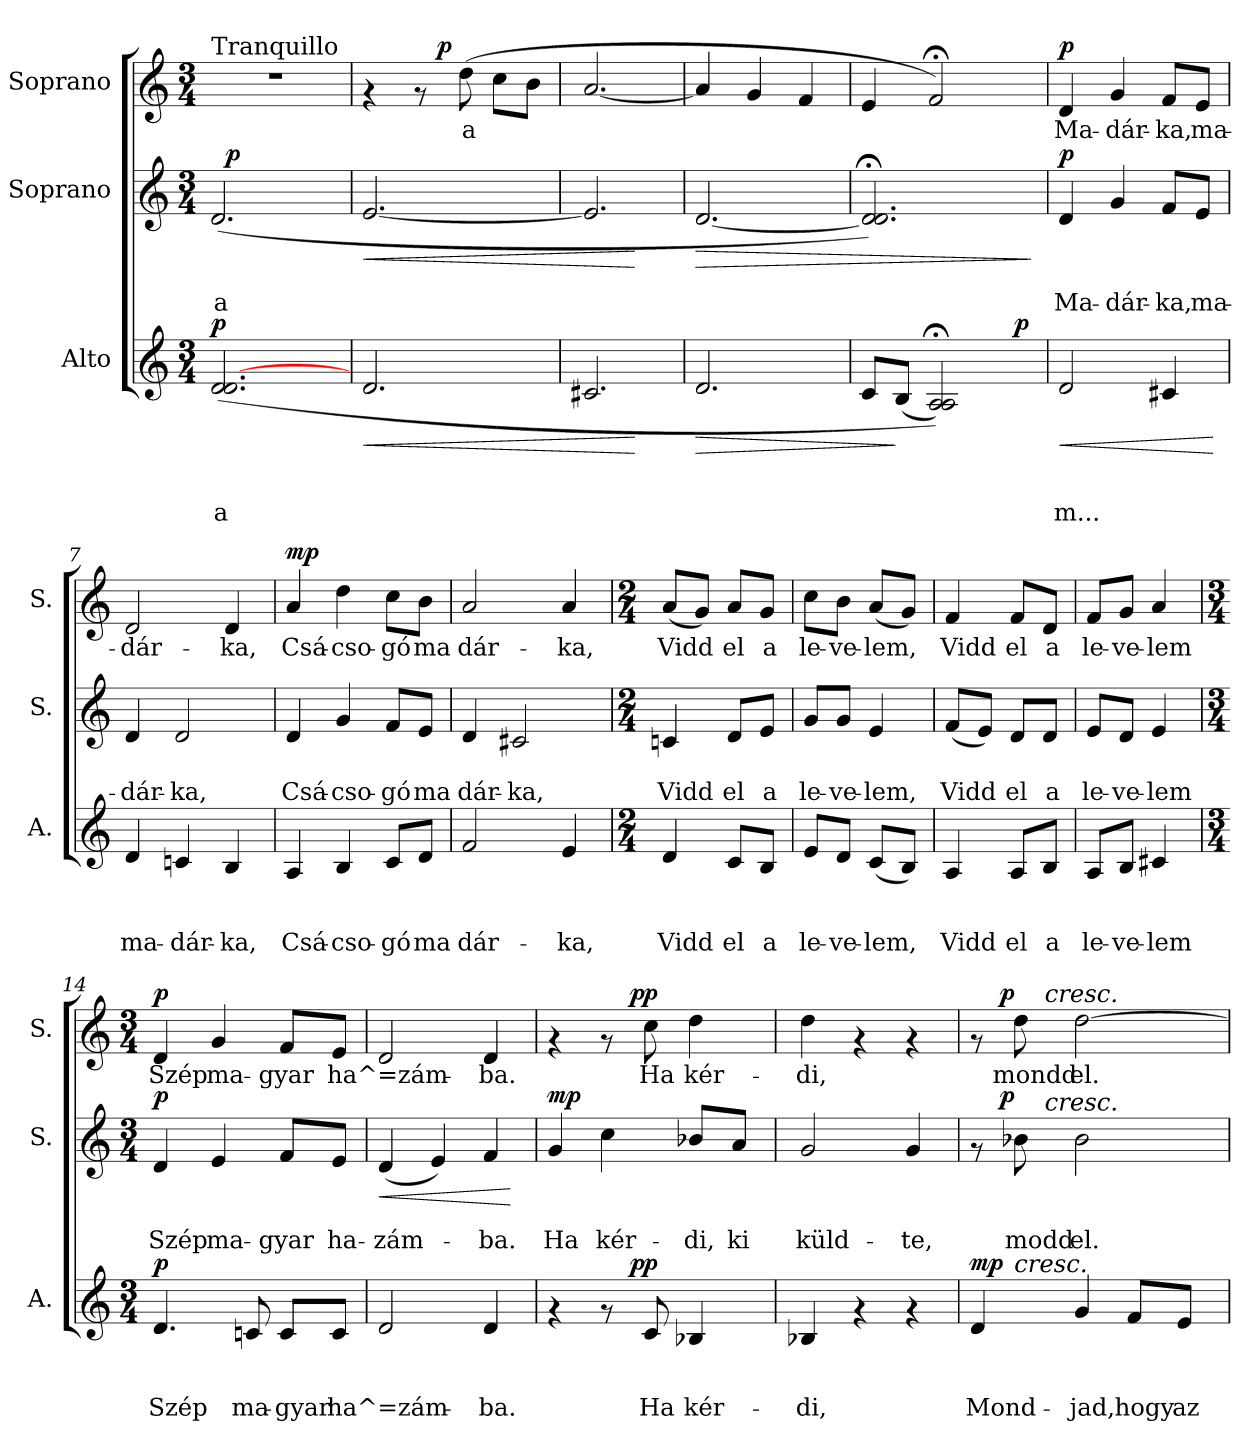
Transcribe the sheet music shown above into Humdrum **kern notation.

**kern	**text	**text	**text	**dynam	**kern	**text	**text	**dynam	**kern	**text	**dynam
*part3	*part3	*part3	*part3	*part3	*part2	*part2	*part2	*part2	*part1	*part1	*part1
*staff3	*staff3	*staff3	*staff3	*staff3	*staff2	*staff2	*staff2	*staff2	*staff1	*staff1	*staff1
*I"Alto	*	*	*	*	*I"Soprano	*	*	*	*I"Soprano	*	*
*I'A.	*	*	*	*	*I'S.	*	*	*	*I'S.	*	*
*clefG2	*	*	*	*	*clefG2	*	*	*	*clefG2	*	*
*k[]	*	*	*	*	*k[]	*	*	*	*k[]	*	*
*C:	*	*	*	*	*C:	*	*	*	*C:	*	*
*M3/4	*	*	*	*	*M3/4	*	*	*	*M3/4	*	*
*MM70	*	*	*	*	*MM70	*	*	*	*MM70	*	*
=1	=1	=1	=1	=1	=1	=1	=1	=1	=1	=1	=1
!	!	!	!	!	!	!	!	!	!LO:TX:a:t=Tranquillo	!	!
!	!	!	!LO:LY:b	!LO:DY:a	!	!	!LO:LY:b	!	!	!	!
*	*	*	*	*	*^	*	*	*	*	*	*
(<2.d/ [<2.d/	.	.	a	p	(<2.d/	32ryy	.	a	.	2.r	.	.
!	!	!	!	!	!	!	!	!	!LO:DY:a	!	!	!
.	.	.	.	.	.	2ryy	.	.	p	.	.	.
.	.	.	.	.	.	8..ryy	.	.	.	.	.	.
=2	=2	=2	=2	=2	=2	=2	=2	=2	=2	=2	=2	=2
!	!	!	!	!LO:HP:b	!	!	!	!	!LO:HP:b	!	!	!
*	*	*	*	*	*v	*v	*	*	*	*^	*	*
2.d/	.	.	.	<	[<2.e/	.	.	<	4rf	4ryy	.	.
.	.	.	.	.	.	.	.	.	8rf	16ryy	.	.
!	!	!	!	!	!	!	!	!	!	!	!	!LO:DY:a
.	.	.	.	.	.	.	.	.	.	4..ryy	.	p
!	!	!	!	!	!	!	!	!	!	!	!LO:LY:b	!
.	.	.	.	.	.	.	.	.	(>8dd\	.	a	.
.	.	.	.	.	.	.	.	.	8cc\L	.	.	.
.	.	.	.	.	.	.	.	.	8b\J	.	.	.
*	*	*	*	*	*	*	*	*	*v	*v	*	*
=3	=3	=3	=3	=3	=3	=3	=3	=3	=3	=3	=3
2.c#X/	.	.	.	.	2.e/]	.	.	.	[<2.a/	.	.
.	.	.	.	[	.	.	.	[	.	.	.
=4	=4	=4	=4	=4	=4	=4	=4	=4	=4	=4	=4
!	!	!	!	!LO:HP:b	!	!	!	!LO:HP:b	!	!	!
2.d/	.	.	.	>	[<2.d/	.	.	>	4a/]	.	.
.	.	.	.	.	.	.	.	.	4g/	.	.
.	.	.	.	.	.	.	.	.	4f/	.	.
=5	=5	=5	=5	=5	=5	=5	=5	=5	=5	=5	=5
*^	*	*	*	*	*	*	*	*	*	*	*
8c/L	2ryy	.	.	.	.	2.d/]; 2.d/;)	.	.	.	4e/	.	.
(8B/J	.	.	.	.	]	.	.	.	.	.	.	.
2A/; 2A/;))	.	.	.	.	.	.	.	.	.	2f;/)	.	.
.	8ryy	.	.	.	.	.	.	.	.	.	.	.
!	!	!	!	!	!LO:DY:a	!	!	!	!	!	!	!
.	8ryy	.	.	.	p	.	.	.	.	.	.	.
.	.	.	.	.	.	.	.	.	]	.	.	.
=6	=6	=6	=6	=6	=6	=6	=6	=6	=6	=6	=6	=6
!	!	!	!	!LO:LY:b	!LO:HP:b	!	!	!LO:LY:b	!LO:DY:a	!	!LO:LY:b	!LO:DY:a
*v	*v	*	*	*	*	*	*	*	*	*	*	*
2d/	.	.	m...	<	4d/	.	Ma-	p	4d/	Ma-	p
!	!	!	!	!	!	!	!LO:LY:b	!	!	!LO:LY:b	!
.	.	.	.	.	4g/	.	-dár-	.	4g/	-dár-	.
!	!	!	!	!	!	!	!LO:LY:b	!	!	!LO:LY:b	!
4c#X/	.	.	.	.	8f/L	.	-ka,	.	8f/L	-ka,	.
!	!	!	!	!	!	!	!LO:LY:b	!	!	!LO:LY:b	!
.	.	.	.	.	8e/J	.	ma-	.	8e/J	ma-	.
.	.	.	.	[	.	.	.	.	.	.	.
=7	=7	=7	=7	=7	=7	=7	=7	=7	=7	=7	=7
!	!	!	!LO:LY:b	!	!	!	!LO:LY:b	!	!	!LO:LY:b	!
4d/	.	.	ma-	.	4d/	.	-dár-	.	2d/	-dár-	.
!	!	!	!LO:LY:b	!	!	!	!LO:LY:b	!	!	!	!
4cn/	.	.	-dár-	.	2d/	.	-ka,	.	.	.	.
!	!	!	!LO:LY:b	!	!	!	!	!	!	!LO:LY:b	!
4B/	.	.	-ka,	.	.	.	.	.	4d/	-ka,	.
=8	=8	=8	=8	=8	=8	=8	=8	=8	=8	=8	=8
!	!	!	!LO:LY:b	!	!	!	!LO:LY:b	!LO:DY:a	!	!LO:LY:b	!
!	!	!	!	!	!	!	!	!LO:DY:n=1:b	!	!	!LO:DY:a
4A/	.	.	Csá-	.	4d/	.	Csá-	mp mp	4a/	Csá-	mp
!	!	!	!LO:LY:b	!	!	!	!LO:LY:b	!	!	!LO:LY:b	!
4B/	.	.	-cso-	.	4g/	.	-cso-	.	4dd\	-cso-	.
!	!	!	!LO:LY:b	!	!	!	!LO:LY:b	!	!	!LO:LY:b	!
8c/L	.	.	-gó	.	8f/L	.	-gó	.	8cc\L	-gó	.
!	!	!	!LO:LY:b	!	!	!	!LO:LY:b	!	!	!LO:LY:b	!
8d/J	.	.	ma	.	8e/J	.	ma	.	8b\J	ma	.
!!LO:LB:g=z
=9	=9	=9	=9	=9	=9	=9	=9	=9	=9	=9	=9
!	!	!	!LO:LY:b	!	!	!	!LO:LY:b	!	!	!LO:LY:b	!
2f/	.	.	dár-	.	4d/	.	dár-	.	2a/	dár-	.
!	!	!	!	!	!	!	!LO:LY:b	!	!	!	!
.	.	.	.	.	2c#X/	.	-ka,	.	.	.	.
!	!	!	!LO:LY:b	!	!	!	!	!	!	!LO:LY:b	!
4e/	.	.	-ka,	.	.	.	.	.	4a/	-ka,	.
=10	=10	=10	=10	=10	=10	=10	=10	=10	=10	=10	=10
*M2/4	*	*	*	*	*M2/4	*	*	*	*M2/4	*	*
!	!	!	!LO:LY:b	!	!	!	!LO:LY:b	!	!	!LO:LY:b	!
4d/	.	.	Vidd	.	4cn/	.	Vidd	.	(<8a/L	Vidd	.
.	.	.	.	.	.	.	.	.	8g/J)	.	.
!	!	!	!LO:LY:b	!	!	!	!LO:LY:b	!	!	!LO:LY:b	!
8c/L	.	.	el	.	8d/L	.	el	.	8a/L	el	.
!	!	!	!LO:LY:b	!	!	!	!LO:LY:b	!	!	!LO:LY:b	!
8B/J	.	.	a	.	8e/J	.	a	.	8g/J	a	.
=11	=11	=11	=11	=11	=11	=11	=11	=11	=11	=11	=11
!	!	!	!LO:LY:b	!	!	!	!LO:LY:b	!	!	!LO:LY:b	!
8e/L	.	.	le-	.	8g/L	.	le-	.	8cc\L	le-	.
!	!	!	!LO:LY:b	!	!	!	!LO:LY:b	!	!	!LO:LY:b	!
8d/J	.	.	-ve-	.	8g/J	.	-ve-	.	8b\J	-ve-	.
!	!	!	!LO:LY:b	!	!	!	!LO:LY:b	!	!	!LO:LY:b	!
(<8c/L	.	.	-lem,	.	4e/	.	-lem,	.	(<8a/L	-lem,	.
8B/J)	.	.	.	.	.	.	.	.	8g/J)	.	.
=12	=12	=12	=12	=12	=12	=12	=12	=12	=12	=12	=12
!	!	!	!LO:LY:b	!	!	!	!LO:LY:b	!	!	!LO:LY:b	!
4A/	.	.	Vidd	.	(<8f/L	.	Vidd	.	4f/	Vidd	.
.	.	.	.	.	8e/J)	.	.	.	.	.	.
!	!	!	!LO:LY:b	!	!	!	!LO:LY:b	!	!	!LO:LY:b	!
8A/L	.	.	el	.	8d/L	.	el	.	8f/L	el	.
!	!	!	!LO:LY:b	!	!	!	!LO:LY:b	!	!	!LO:LY:b	!
8B/J	.	.	a	.	8d/J	.	a	.	8d/J	a	.
=13	=13	=13	=13	=13	=13	=13	=13	=13	=13	=13	=13
!	!	!	!LO:LY:b	!	!	!	!LO:LY:b	!	!	!LO:LY:b	!
8A/L	.	.	le-	.	8e/L	.	le-	.	8f/L	le-	.
!	!	!	!LO:LY:b	!	!	!	!LO:LY:b	!	!	!LO:LY:b	!
8B/J	.	.	-ve-	.	8d/J	.	-ve-	.	8g/J	-ve-	.
!	!	!	!LO:LY:b	!	!	!	!LO:LY:b	!	!	!LO:LY:b	!
4c#X/	.	.	-lem	.	4e/	.	-lem	.	4a/	-lem	.
=14	=14	=14	=14	=14	=14	=14	=14	=14	=14	=14	=14
*M3/4	*	*	*	*	*M3/4	*	*	*	*M3/4	*	*
!	!	!	!LO:LY:b	!LO:DY:a	!	!	!LO:LY:b	!LO:DY:a	!	!LO:LY:b	!LO:DY:a
4.d/	.	.	Szép	p	4d/	.	Szép	p	4d/	Szép	p
!	!	!	!	!	!	!	!LO:LY:b	!	!	!LO:LY:b	!
.	.	.	.	.	4e/	.	ma-	.	4g/	ma-	.
!	!	!	!LO:LY:b	!	!	!	!	!	!	!	!
8cn/	.	.	ma-	.	.	.	.	.	.	.	.
!	!	!	!LO:LY:b	!	!	!	!LO:LY:b	!	!	!LO:LY:b	!
8c/L	.	.	-gyar	.	8f/L	.	-gyar	.	8f/L	-gyar	.
!	!	!	!LO:LY:b	!	!	!	!LO:LY:b	!	!	!LO:LY:b	!
8c/J	.	.	ha^=zám-	.	8e/J	.	ha-	.	8e/J	ha^=zám-	.
=15	=15	=15	=15	=15	=15	=15	=15	=15	=15	=15	=15
!	!	!	!	!	!	!	!LO:LY:b	!LO:HP:b	!	!	!
2d/	.	.	.	.	(<4d/	.	-zám-	<	2d/	.	.
.	.	.	.	.	4e/)	.	.	.	.	.	.
!	!	!	!LO:LY:b	!	!	!	!LO:LY:b	!	!	!LO:LY:b	!
4d/	.	.	-ba.	.	4f/	.	-ba.	.	4d/	-ba.	.
.	.	.	.	.	.	.	.	[	.	.	.
!!LO:LB:g=z
=16	=16	=16	=16	=16	=16	=16	=16	=16	=16	=16	=16
!	!	!	!	!	!	!	!LO:LY:b	!LO:DY:a	!	!	!
*^	*	*	*	*	*	*	*	*	*^	*	*
4rf	4ryy	.	.	.	.	4g/	.	Ha	mp	4rf	4ryy	.	.
!	!	!	!	!	!	!	!	!LO:LY:b	!	!	!	!	!
8rf	16.ryy	.	.	.	.	4cc\	.	kér-	.	8rf	16.ryy	.	.
!	!	!	!	!	!LO:DY:a	!	!	!	!	!	!	!	!LO:DY:a
.	4ryy	.	.	.	pp	.	.	.	.	.	4ryy	.	pp
!	!	!	!	!LO:LY:b	!	!	!	!	!	!	!	!LO:LY:b	!
8c/	.	.	.	Ha	.	.	.	.	.	8cc\	.	Ha	.
!	!	!	!	!LO:LY:b	!	!	!	!LO:LY:b	!	!	!	!LO:LY:b	!
4B-X/	.	.	.	kér-	.	8b-X/L	.	-di,	.	4dd\	.	kér-	.
.	8ryy	.	.	.	.	.	.	.	.	.	8ryy	.	.
!	!	!	!	!	!	!	!	!LO:LY:b	!	!	!	!	!
.	.	.	.	.	.	8a/J	.	ki	.	.	.	.	.
.	32ryy	.	.	.	.	.	.	.	.	.	32ryy	.	.
=17	=17	=17	=17	=17	=17	=17	=17	=17	=17	=17	=17	=17	=17
!	!	!	!	!LO:LY:b	!	!	!	!LO:LY:b	!	!	!	!LO:LY:b	!
*v	*v	*	*	*	*	*	*	*	*	*v	*v	*	*
4B-X/	.	.	-di,	.	2g/	.	küld-	.	4dd\	-di,	.
4rf	.	.	.	.	.	.	.	.	4rf	.	.
!	!	!	!	!	!	!	!LO:LY:b	!	!	!	!
4rf	.	.	.	.	4g/	.	-te,	.	4rf	.	.
=18	=18	=18	=18	=18	=18	=18	=18	=18	=18	=18	=18
!	!	!	!LO:LY:b	!LO:DY:a	!	!	!	!	!	!	!
*^	*	*	*	*	*^	*	*	*	*^	*	*
*	*	*	*	*	*	*	*^	*	*	*	*	*^	*	*
4d/	8ryy	.	.	Mond-	mp	8rf	16.ryy	8.ryy	.	.	.	8rf	16.ryy	8.ryy	.	.
!	!	!	!	!	!	!	!	!	!	!	!LO:DY:a	!	!	!	!	!LO:DY:a
.	.	.	.	.	.	.	2ryy	.	.	.	p	.	2ryy	.	.	p
!	!LO:TX:a:i:t=cresc.	!	!	!	!	!	!	!	!	!	!	!	!	!	!	!
!	!	!	!	!	!	!	!	!	!	!LO:LY:b	!	!	!	!	!LO:LY:b	!
.	2ryy	.	.	.	.	8b-X\	.	.	.	modd	.	8dd\	.	.	mondd	.
!	!	!	!	!	!	!	!	!	!	!	!	!	!	!LO:TX:a:i:t=cresc.	!	!
!	!	!	!	!	!	!	!	!LO:TX:a:i:t=cresc.	!	!	!	!	!	!	!	!
.	.	.	.	.	.	.	.	2ryy	.	.	.	.	.	2ryy	.	.
!	!	!	!	!LO:LY:b	!	!	!	!	!	!LO:LY:b	!	!	!	!	!LO:LY:b	!
4g/	.	.	.	-jad,	.	2b-\	.	.	.	el.	.	[>2dd\	.	.	el.	.
!	!	!	!	!LO:LY:b	!	!	!	!	!	!	!	!	!	!	!	!
8f/L	.	.	.	hogy	.	.	.	.	.	.	.	.	.	.	.	.
.	.	.	.	.	.	.	8ryy	.	.	.	.	.	8ryy	.	.	.
!	!	!	!	!LO:LY:b	!	!	!	!	!	!	!	!	!	!	!	!
8e/J	8ryy	.	.	az	.	.	.	.	.	.	.	.	.	.	.	.
.	.	.	.	.	.	.	.	16ryy	.	.	.	.	.	16ryy	.	.
.	.	.	.	.	.	.	32ryy	.	.	.	.	.	32ryy	.	.	.
*v	*v	*	*	*	*	*	*	*	*	*	*	*v	*v	*v	*	*
*	*	*	*	*	*v	*v	*v	*	*	*	*	*	*
=	=	=	=	=	=	=	=	=	=	=	=
*-	*-	*-	*-	*-	*-	*-	*-	*-	*-	*-	*-
